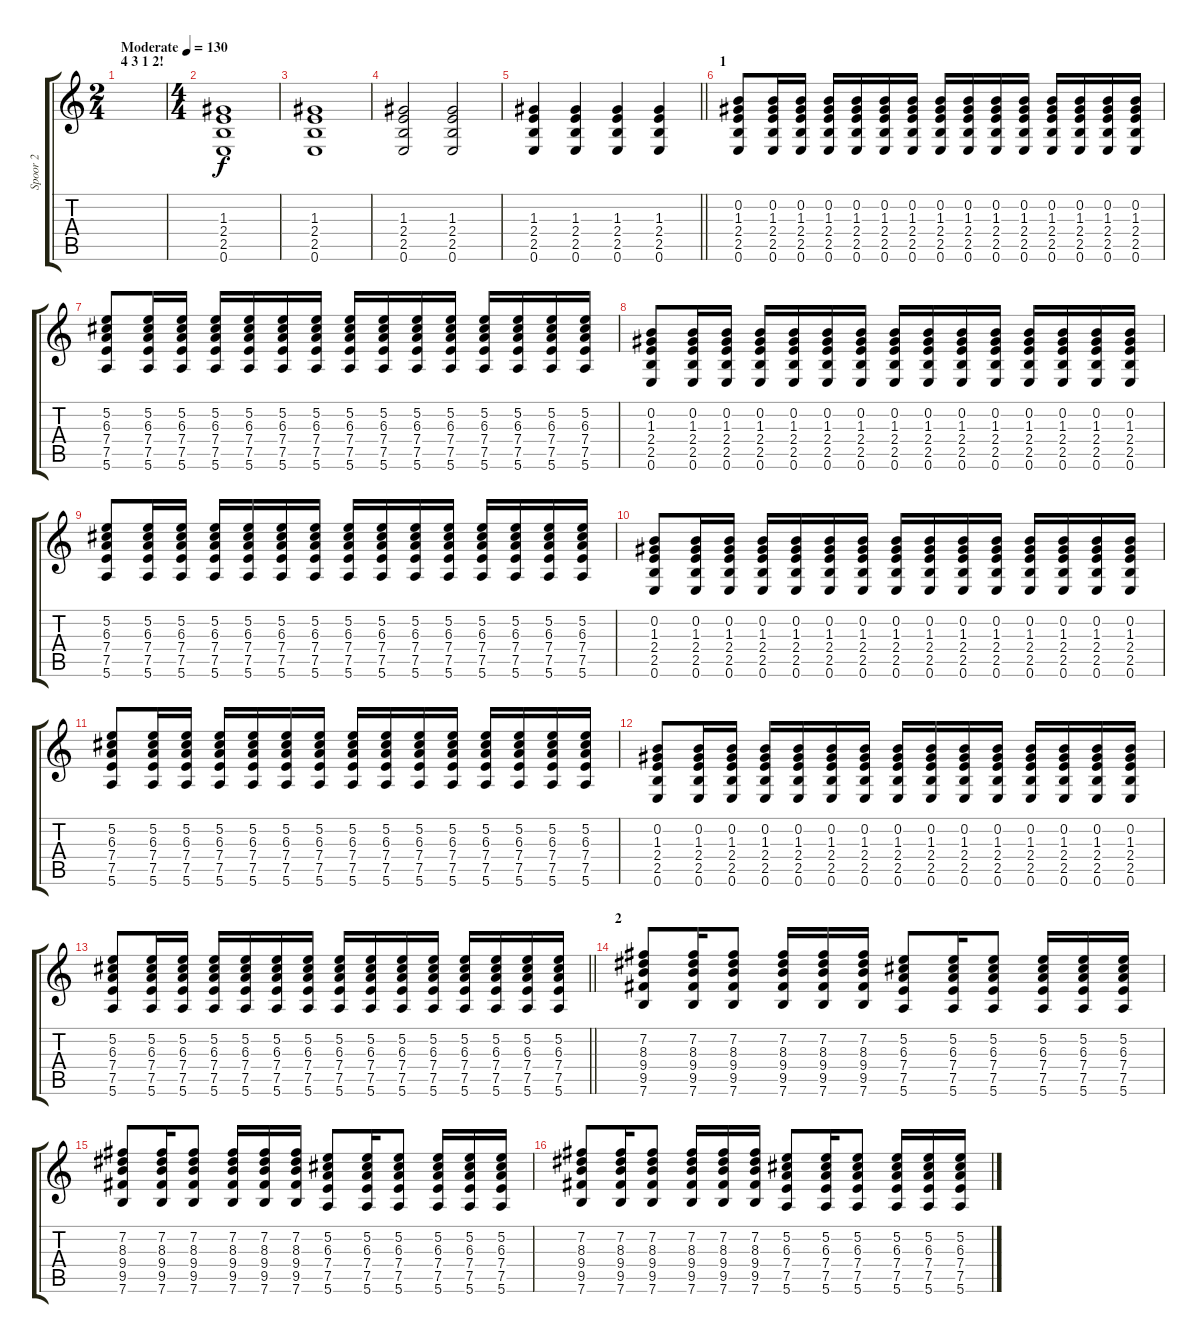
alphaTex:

\track ("Spoor 2" "Spoor 2") {instrument overdrivenguitar}
\staff {score tabs}
\tuning (E4 B3 G3 D3 A2 E2) {hide}
\ts (2 4)
\section ("" "4 3 1 2!")
\tempo (130 "Moderate")
\clef g2
\ks c
|
\ts (4 4)
(1.3 2.4 2.5 0.6).1 |
(1.3 2.4 2.5 0.6).1 |
(1.3 2.4 2.5 0.6).2 (1.3 2.4 2.5 0.6).2 |
\barLineRight lightlight
(1.3 2.4 2.5 0.6).4 (1.3 2.4 2.5 0.6).4 (1.3 2.4 2.5 0.6).4 (1.3 2.4 2.5 0.6).4 |
\section ("" "1")
(0.2 1.3 2.4 2.5 0.6).8 (0.2 1.3 2.4 2.5 0.6).16 (0.2 1.3 2.4 2.5 0.6).16 (0.2 1.3 2.4 2.5 0.6).16 (0.2 1.3 2.4 2.5 0.6).16 (0.2 1.3 2.4 2.5 0.6).16 (0.2 1.3 2.4 2.5 0.6).16 (0.2 1.3 2.4 2.5 0.6).16 (0.2 1.3 2.4 2.5 0.6).16 (0.2 1.3 2.4 2.5 0.6).16 (0.2 1.3 2.4 2.5 0.6).16 (0.2 1.3 2.4 2.5 0.6).16 (0.2 1.3 2.4 2.5 0.6).16 (0.2 1.3 2.4 2.5 0.6).16 (0.2 1.3 2.4 2.5 0.6).16 |
(5.2 6.3 7.4 7.5 5.6).8 (5.2 6.3 7.4 7.5 5.6).16 (5.2 6.3 7.4 7.5 5.6).16 (5.2 6.3 7.4 7.5 5.6).16 (5.2 6.3 7.4 7.5 5.6).16 (5.2 6.3 7.4 7.5 5.6).16 (5.2 6.3 7.4 7.5 5.6).16 (5.2 6.3 7.4 7.5 5.6).16 (5.2 6.3 7.4 7.5 5.6).16 (5.2 6.3 7.4 7.5 5.6).16 (5.2 6.3 7.4 7.5 5.6).16 (5.2 6.3 7.4 7.5 5.6).16 (5.2 6.3 7.4 7.5 5.6).16 (5.2 6.3 7.4 7.5 5.6).16 (5.2 6.3 7.4 7.5 5.6).16 |
(0.2 1.3 2.4 2.5 0.6).8 (0.2 1.3 2.4 2.5 0.6).16 (0.2 1.3 2.4 2.5 0.6).16 (0.2 1.3 2.4 2.5 0.6).16 (0.2 1.3 2.4 2.5 0.6).16 (0.2 1.3 2.4 2.5 0.6).16 (0.2 1.3 2.4 2.5 0.6).16 (0.2 1.3 2.4 2.5 0.6).16 (0.2 1.3 2.4 2.5 0.6).16 (0.2 1.3 2.4 2.5 0.6).16 (0.2 1.3 2.4 2.5 0.6).16 (0.2 1.3 2.4 2.5 0.6).16 (0.2 1.3 2.4 2.5 0.6).16 (0.2 1.3 2.4 2.5 0.6).16 (0.2 1.3 2.4 2.5 0.6).16 |
(5.2 6.3 7.4 7.5 5.6).8 (5.2 6.3 7.4 7.5 5.6).16 (5.2 6.3 7.4 7.5 5.6).16 (5.2 6.3 7.4 7.5 5.6).16 (5.2 6.3 7.4 7.5 5.6).16 (5.2 6.3 7.4 7.5 5.6).16 (5.2 6.3 7.4 7.5 5.6).16 (5.2 6.3 7.4 7.5 5.6).16 (5.2 6.3 7.4 7.5 5.6).16 (5.2 6.3 7.4 7.5 5.6).16 (5.2 6.3 7.4 7.5 5.6).16 (5.2 6.3 7.4 7.5 5.6).16 (5.2 6.3 7.4 7.5 5.6).16 (5.2 6.3 7.4 7.5 5.6).16 (5.2 6.3 7.4 7.5 5.6).16 |
(0.2 1.3 2.4 2.5 0.6).8 (0.2 1.3 2.4 2.5 0.6).16 (0.2 1.3 2.4 2.5 0.6).16 (0.2 1.3 2.4 2.5 0.6).16 (0.2 1.3 2.4 2.5 0.6).16 (0.2 1.3 2.4 2.5 0.6).16 (0.2 1.3 2.4 2.5 0.6).16 (0.2 1.3 2.4 2.5 0.6).16 (0.2 1.3 2.4 2.5 0.6).16 (0.2 1.3 2.4 2.5 0.6).16 (0.2 1.3 2.4 2.5 0.6).16 (0.2 1.3 2.4 2.5 0.6).16 (0.2 1.3 2.4 2.5 0.6).16 (0.2 1.3 2.4 2.5 0.6).16 (0.2 1.3 2.4 2.5 0.6).16 |
(5.2 6.3 7.4 7.5 5.6).8 (5.2 6.3 7.4 7.5 5.6).16 (5.2 6.3 7.4 7.5 5.6).16 (5.2 6.3 7.4 7.5 5.6).16 (5.2 6.3 7.4 7.5 5.6).16 (5.2 6.3 7.4 7.5 5.6).16 (5.2 6.3 7.4 7.5 5.6).16 (5.2 6.3 7.4 7.5 5.6).16 (5.2 6.3 7.4 7.5 5.6).16 (5.2 6.3 7.4 7.5 5.6).16 (5.2 6.3 7.4 7.5 5.6).16 (5.2 6.3 7.4 7.5 5.6).16 (5.2 6.3 7.4 7.5 5.6).16 (5.2 6.3 7.4 7.5 5.6).16 (5.2 6.3 7.4 7.5 5.6).16 |
(0.2 1.3 2.4 2.5 0.6).8 (0.2 1.3 2.4 2.5 0.6).16 (0.2 1.3 2.4 2.5 0.6).16 (0.2 1.3 2.4 2.5 0.6).16 (0.2 1.3 2.4 2.5 0.6).16 (0.2 1.3 2.4 2.5 0.6).16 (0.2 1.3 2.4 2.5 0.6).16 (0.2 1.3 2.4 2.5 0.6).16 (0.2 1.3 2.4 2.5 0.6).16 (0.2 1.3 2.4 2.5 0.6).16 (0.2 1.3 2.4 2.5 0.6).16 (0.2 1.3 2.4 2.5 0.6).16 (0.2 1.3 2.4 2.5 0.6).16 (0.2 1.3 2.4 2.5 0.6).16 (0.2 1.3 2.4 2.5 0.6).16 |
\barLineRight lightlight
(5.2 6.3 7.4 7.5 5.6).8 (5.2 6.3 7.4 7.5 5.6).16 (5.2 6.3 7.4 7.5 5.6).16 (5.2 6.3 7.4 7.5 5.6).16 (5.2 6.3 7.4 7.5 5.6).16 (5.2 6.3 7.4 7.5 5.6).16 (5.2 6.3 7.4 7.5 5.6).16 (5.2 6.3 7.4 7.5 5.6).16 (5.2 6.3 7.4 7.5 5.6).16 (5.2 6.3 7.4 7.5 5.6).16 (5.2 6.3 7.4 7.5 5.6).16 (5.2 6.3 7.4 7.5 5.6).16 (5.2 6.3 7.4 7.5 5.6).16 (5.2 6.3 7.4 7.5 5.6).16 (5.2 6.3 7.4 7.5 5.6).16 |
\section ("" "2")
(7.2 8.3 9.4 9.5 7.6).8 (7.2 8.3 9.4 9.5 7.6).16 (7.2 8.3 9.4 9.5 7.6).8 (7.2 8.3 9.4 9.5 7.6).16 (7.2 8.3 9.4 9.5 7.6).16 (7.2 8.3 9.4 9.5 7.6).16 (5.2 6.3 7.4 7.5 5.6).8 (5.2 6.3 7.4 7.5 5.6).16 (5.2 6.3 7.4 7.5 5.6).8 (5.2 6.3 7.4 7.5 5.6).16 (5.2 6.3 7.4 7.5 5.6).16 (5.2 6.3 7.4 7.5 5.6).16 |
(7.2 8.3 9.4 9.5 7.6).8 (7.2 8.3 9.4 9.5 7.6).16 (7.2 8.3 9.4 9.5 7.6).8 (7.2 8.3 9.4 9.5 7.6).16 (7.2 8.3 9.4 9.5 7.6).16 (7.2 8.3 9.4 9.5 7.6).16 (5.2 6.3 7.4 7.5 5.6).8 (5.2 6.3 7.4 7.5 5.6).16 (5.2 6.3 7.4 7.5 5.6).8 (5.2 6.3 7.4 7.5 5.6).16 (5.2 6.3 7.4 7.5 5.6).16 (5.2 6.3 7.4 7.5 5.6).16 |
(7.2 8.3 9.4 9.5 7.6).8 (7.2 8.3 9.4 9.5 7.6).16 (7.2 8.3 9.4 9.5 7.6).8 (7.2 8.3 9.4 9.5 7.6).16 (7.2 8.3 9.4 9.5 7.6).16 (7.2 8.3 9.4 9.5 7.6).16 (5.2 6.3 7.4 7.5 5.6).8 (5.2 6.3 7.4 7.5 5.6).16 (5.2 6.3 7.4 7.5 5.6).8 (5.2 6.3 7.4 7.5 5.6).16 (5.2 6.3 7.4 7.5 5.6).16 (5.2 6.3 7.4 7.5 5.6).16
